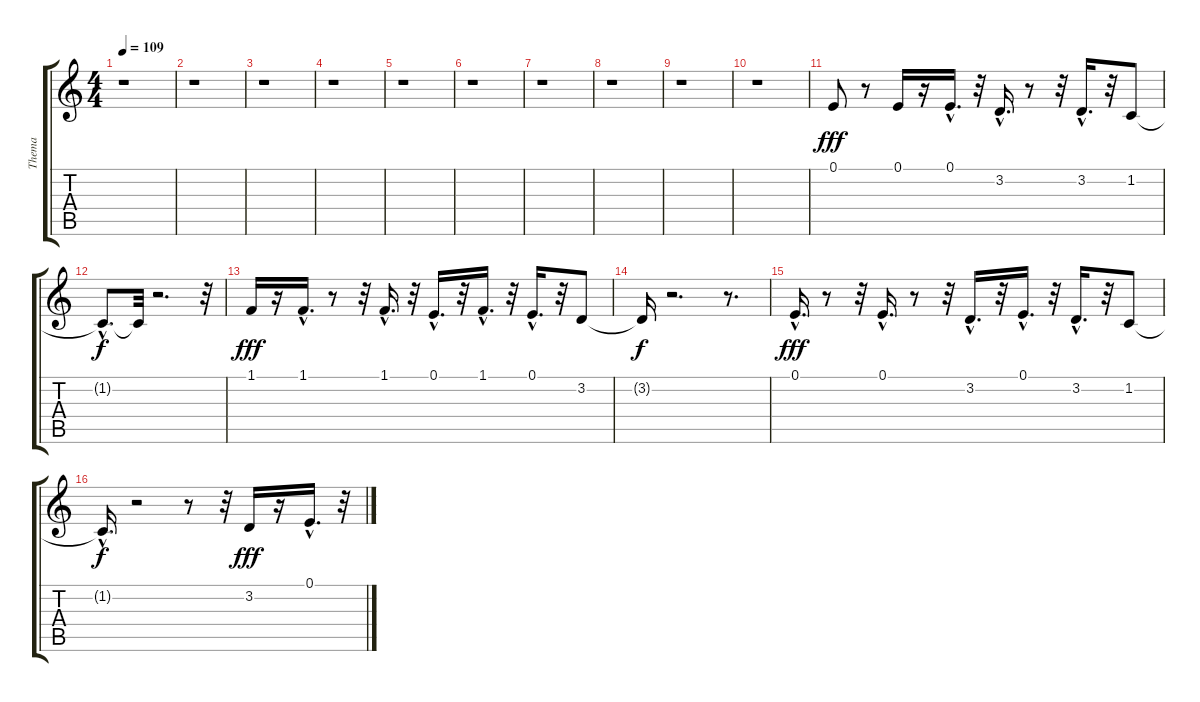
\track ("Thema" "Thema") {instrument lead2sawtooth}
\staff {score tabs}
\tuning (E4 B3 G3 D3 A2 E2) {hide}
\ts (4 4)
\tempo 109
\clef g2
\ks c
r.1{dy fff} |
r.1 |
r.1 |
r.1 |
r.1 |
r.1 |
r.1 |
r.1 |
r.1 |
r.1 |
0.1.8 r.8 0.1.16 r.16 0.1{hac}.16{d} r.32 3.2{hac}.16{d} r.8 r.32 3.2{hac}.16{d} r.32 1.2.8 |
1.2{hac t}.8{d dy f} 1.2{t}.32 r.2{d} r.32 |
1.1.16{dy fff} r.16 1.1{hac}.16{d} r.8 r.32 1.1{hac}.16{d} r.32 0.1{hac}.16{d} r.32 1.1{hac}.16{d} r.32 0.1{hac}.16{d} r.32 3.2.8 |
3.2{t}.16{dy f} r.2{d} r.8{d} |
0.1{hac}.16{d dy fff} r.8 r.32 0.1{hac}.16{d} r.8 r.32 3.2{hac}.16{d} r.32 0.1{hac}.16{d} r.32 3.2{hac}.16{d} r.32 1.2.8 |
1.2{hac t}.16{d dy f} r.2 r.8 r.32 3.2.16{dy fff} r.16 0.1{hac}.16{d} r.32
